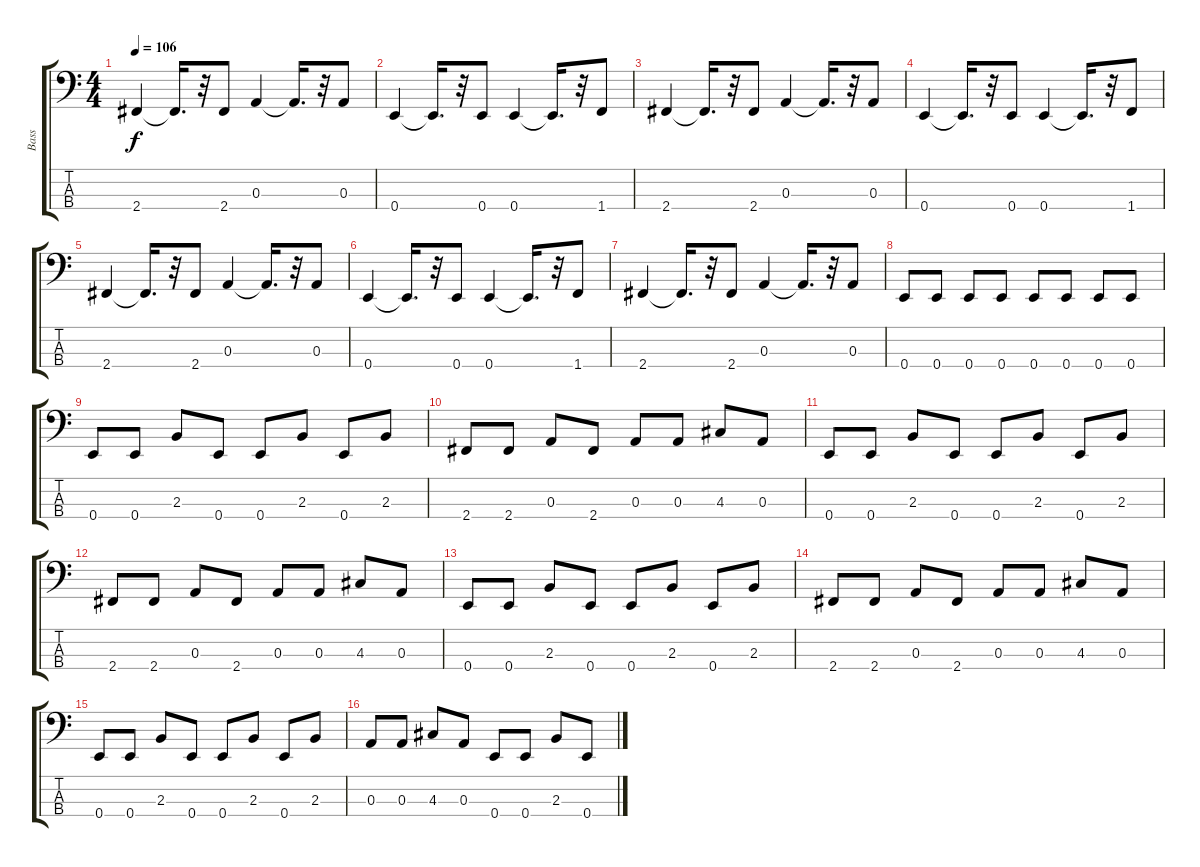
\track ("Bass" "Bass") {instrument electricbasspick}
\staff {score tabs}
\tuning (G2 D2 A1 E1) {hide}
\ts (4 4)
\tempo 106
\clef f4
\ks c
2.4.4{dy f} 2.4{t}.16{d} r.32 2.4.8 0.3.4 0.3{t}.16{d} r.32 0.3.8 |
0.4.4 0.4{t}.16{d} r.32 0.4.8 0.4.4 0.4{t}.16{d} r.32 1.4.8 |
2.4.4 2.4{t}.16{d} r.32 2.4.8 0.3.4 0.3{t}.16{d} r.32 0.3.8 |
0.4.4 0.4{t}.16{d} r.32 0.4.8 0.4.4 0.4{t}.16{d} r.32 1.4.8 |
2.4.4 2.4{t}.16{d} r.32 2.4.8 0.3.4 0.3{t}.16{d} r.32 0.3.8 |
0.4.4 0.4{t}.16{d} r.32 0.4.8 0.4.4 0.4{t}.16{d} r.32 1.4.8 |
2.4.4 2.4{t}.16{d} r.32 2.4.8 0.3.4 0.3{t}.16{d} r.32 0.3.8 |
0.4.8 0.4.8 0.4.8 0.4.8 0.4.8 0.4.8 0.4.8 0.4.8 |
0.4.8 0.4.8 2.3.8 0.4.8 0.4.8 2.3.8 0.4.8 2.3.8 |
2.4.8 2.4.8 0.3.8 2.4.8 0.3.8 0.3.8 4.3.8 0.3.8 |
0.4.8 0.4.8 2.3.8 0.4.8 0.4.8 2.3.8 0.4.8 2.3.8 |
2.4.8 2.4.8 0.3.8 2.4.8 0.3.8 0.3.8 4.3.8 0.3.8 |
0.4.8 0.4.8 2.3.8 0.4.8 0.4.8 2.3.8 0.4.8 2.3.8 |
2.4.8 2.4.8 0.3.8 2.4.8 0.3.8 0.3.8 4.3.8 0.3.8 |
0.4.8 0.4.8 2.3.8 0.4.8 0.4.8 2.3.8 0.4.8 2.3.8 |
0.3.8 0.3.8 4.3.8 0.3.8 0.4.8 0.4.8 2.3.8 0.4.8
